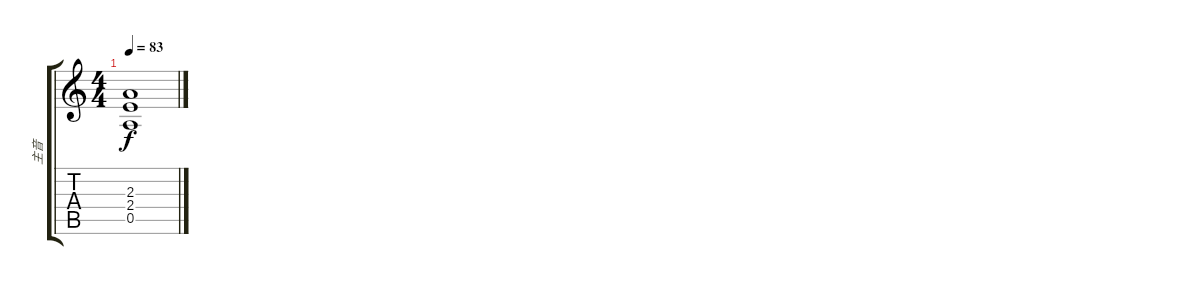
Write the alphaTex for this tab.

\track ("主音" "主音") {instrument acousticguitarnylon}
\staff {score tabs}
\tuning (E4 B3 G3 D3 A2 E2) {hide}
\ts (4 4)
\tempo 83
\clef g2
\ks c
(2.3 2.4 0.5).1{dy f}
